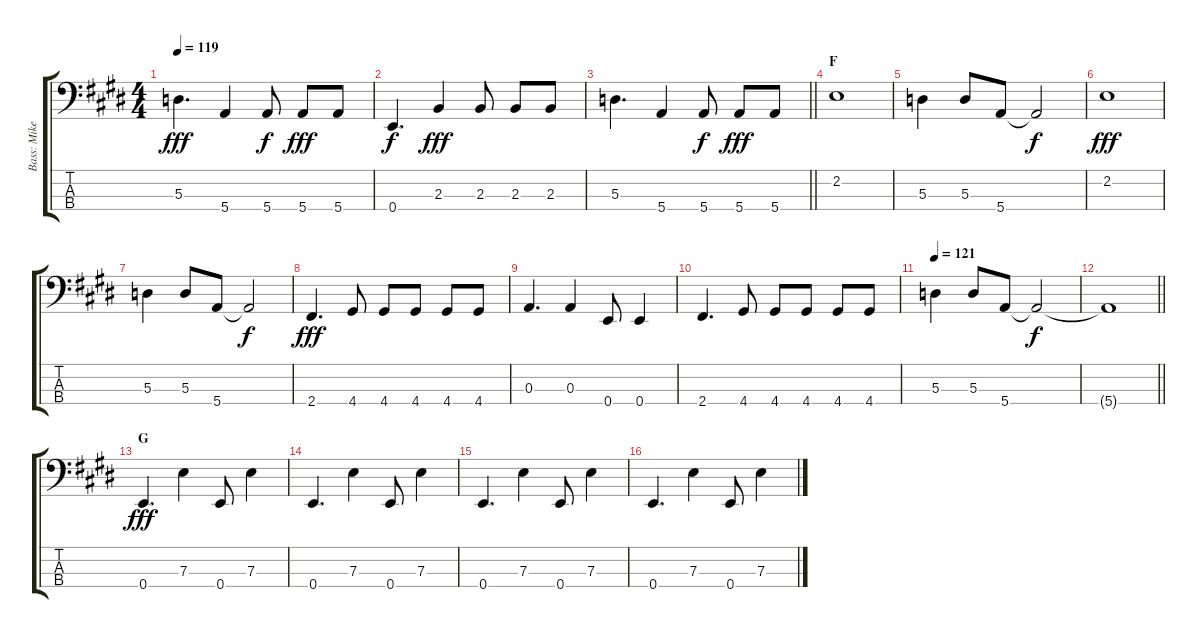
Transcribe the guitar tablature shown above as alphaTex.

\track ("Bass: Mike" "Bass: Mike") {instrument electricbassfinger}
\staff {score tabs}
\tuning (G2 D2 A1 E1) {hide}
\ts (4 4)
\tempo 119
\clef f4
\ks e
5.3.4{d dy fff} 5.4.4 5.4.8{dy f} 5.4.8{dy fff} 5.4.8 |
0.4.4{d dy f} 2.3.4{dy fff} 2.3.8 2.3.8 2.3.8 |
\barLineRight lightlight
5.3.4{d} 5.4.4 5.4.8{dy f} 5.4.8{dy fff} 5.4.8 |
\section ("" "F")
2.2.1 |
5.3.4 5.3.8 5.4.8 5.4{t}.2{dy f} |
2.2.1{dy fff} |
5.3.4 5.3.8 5.4.8 5.4{t}.2{dy f} |
2.4.4{d dy fff} 4.4.8 4.4.8 4.4.8 4.4.8 4.4.8 |
0.3.4{d} 0.3.4 0.4.8 0.4.4 |
2.4.4{d} 4.4.8 4.4.8 4.4.8 4.4.8 4.4.8 |
\tempo 121
5.3.4 5.3.8 5.4.8 5.4{t}.2{dy f} |
\barLineRight lightlight
5.4{t}.1 |
\section ("" "G")
0.4.4{d dy fff} 7.3.4 0.4.8 7.3.4 |
0.4.4{d} 7.3.4 0.4.8 7.3.4 |
0.4.4{d} 7.3.4 0.4.8 7.3.4 |
0.4.4{d} 7.3.4 0.4.8 7.3.4
